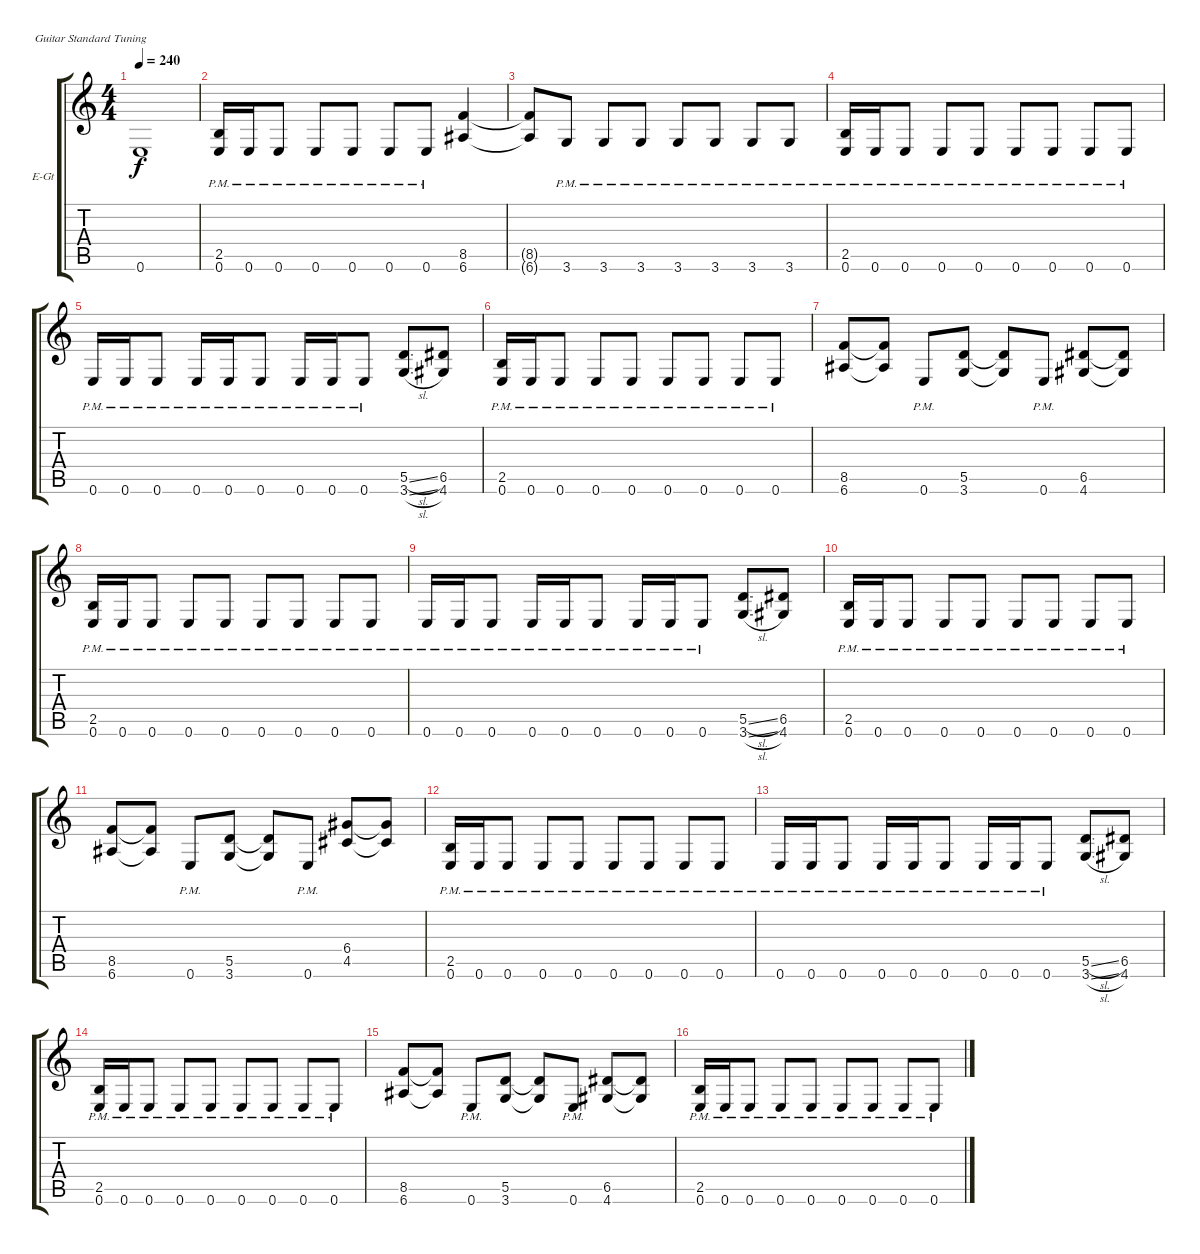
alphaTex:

\bracketExtendMode groupsimilarinstruments
\firstSystemTrackNameOrientation horizontal
\otherSystemsTrackNameOrientation horizontal
\track ("Äîðîæêà 4" "E-Gt") {instrument distortionguitar}
\staff {score tabs}
\tuning (E4 B3 G3 D3 A2 E2)
\ts (4 4)
\tempo 240
\clef g2
\ks c
0.6{t}.1{dy f} |
(2.5{pm} 0.6{pm}).16 0.6{pm}.16 0.6{pm}.8 0.6{pm}.8 0.6{pm}.8 0.6{pm}.8 0.6{pm}.8 (8.5 6.6).4 |
(8.5{t} 6.6{t}).8 3.6{pm}.8 3.6{pm}.8 3.6{pm}.8 3.6{pm}.8 3.6{pm}.8 3.6{pm}.8 3.6{pm}.8 |
(2.5{pm} 0.6{pm}).16 0.6{pm}.16 0.6{pm}.8 0.6{pm}.8 0.6{pm}.8 0.6{pm}.8 0.6{pm}.8 0.6{pm}.8 0.6{pm}.8 |
0.6{pm}.16 0.6{pm}.16 0.6{pm}.8 0.6{pm}.16 0.6{pm}.16 0.6{pm}.8 0.6{pm}.16 0.6{pm}.16 0.6{pm}.8 (5.5{sl} 3.6{sl}).8 (6.5 4.6).8 |
(2.5{pm} 0.6{pm}).16 0.6{pm}.16 0.6{pm}.8 0.6{pm}.8 0.6{pm}.8 0.6{pm}.8 0.6{pm}.8 0.6{pm}.8 0.6{pm}.8 |
(8.5 6.6).8 (8.5{t} 6.6{t}).8 0.6{pm}.8 (5.5 3.6).8 (5.5{t} 3.6{t}).8 0.6{pm}.8 (6.5 4.6).8 (6.5{t} 4.6{t}).8 |
(2.5{pm} 0.6{pm}).16 0.6{pm}.16 0.6{pm}.8 0.6{pm}.8 0.6{pm}.8 0.6{pm}.8 0.6{pm}.8 0.6{pm}.8 0.6{pm}.8 |
0.6{pm}.16 0.6{pm}.16 0.6{pm}.8 0.6{pm}.16 0.6{pm}.16 0.6{pm}.8 0.6{pm}.16 0.6{pm}.16 0.6{pm}.8 (5.5{sl} 3.6{sl}).8 (6.5 4.6).8 |
(2.5{pm} 0.6{pm}).16 0.6{pm}.16 0.6{pm}.8 0.6{pm}.8 0.6{pm}.8 0.6{pm}.8 0.6{pm}.8 0.6{pm}.8 0.6{pm}.8 |
(8.5 6.6).8 (8.5{t} 6.6{t}).8 0.6{pm}.8 (5.5 3.6).8 (5.5{t} 3.6{t}).8 0.6{pm}.8 (6.4 4.5).8 (6.4{t} 4.5{t}).8 |
(2.5{pm} 0.6{pm}).16 0.6{pm}.16 0.6{pm}.8 0.6{pm}.8 0.6{pm}.8 0.6{pm}.8 0.6{pm}.8 0.6{pm}.8 0.6{pm}.8 |
0.6{pm}.16 0.6{pm}.16 0.6{pm}.8 0.6{pm}.16 0.6{pm}.16 0.6{pm}.8 0.6{pm}.16 0.6{pm}.16 0.6{pm}.8 (5.5{sl} 3.6{sl}).8 (6.5 4.6).8 |
(2.5{pm} 0.6{pm}).16 0.6{pm}.16 0.6{pm}.8 0.6{pm}.8 0.6{pm}.8 0.6{pm}.8 0.6{pm}.8 0.6{pm}.8 0.6{pm}.8 |
(8.5 6.6).8 (8.5{t} 6.6{t}).8 0.6{pm}.8 (5.5 3.6).8 (5.5{t} 3.6{t}).8 0.6{pm}.8 (6.5 4.6).8 (6.5{t} 4.6{t}).8 |
(2.5{pm} 0.6{pm}).16 0.6{pm}.16 0.6{pm}.8 0.6{pm}.8 0.6{pm}.8 0.6{pm}.8 0.6{pm}.8 0.6{pm}.8 0.6{pm}.8
